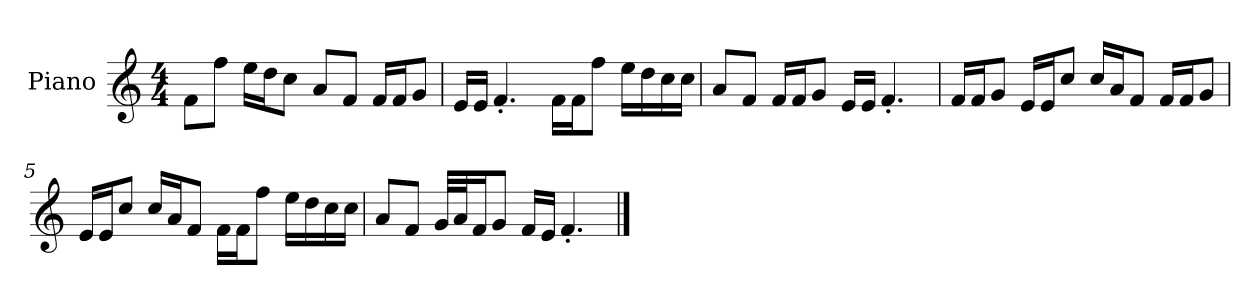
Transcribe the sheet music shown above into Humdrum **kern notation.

**kern
*part1
*staff1
*I"Piano
*I'P-no
*clefG2
*k[]
*M4/4
*MM90
=1
8f\L
8ff\J
16ee\LL
16dd\J
8cc\J
8a/L
8f/J
16f/LL
16f/J
8g/J
=2
16e/LL
16e/JJ
4.f'/
16f\LL
16f\J
8ff\J
16ee\LL
16dd\
16cc\
16cc\JJ
=3
8a/L
8f/J
16f/LL
16f/J
8g/J
16e/LL
16e/JJ
4.f'/
=4
16f/LL
16f/J
8g/J
16e/LL
16e/J
8cc/J
16cc/LL
16a/J
8f/J
16f/LL
16f/J
8g/J
!!LO:LB:g=z
=5
16e/LL
16e/J
8cc/J
16cc/LL
16a/J
8f/J
16f\LL
16f\J
8ff\J
16ee\LL
16dd\
16cc\
16cc\JJ
=6
8a/L
8f/J
32g/LLL
32a/J
16f/J
8g/J
16f/LL
16e/JJ
4.f'/
==
*-
